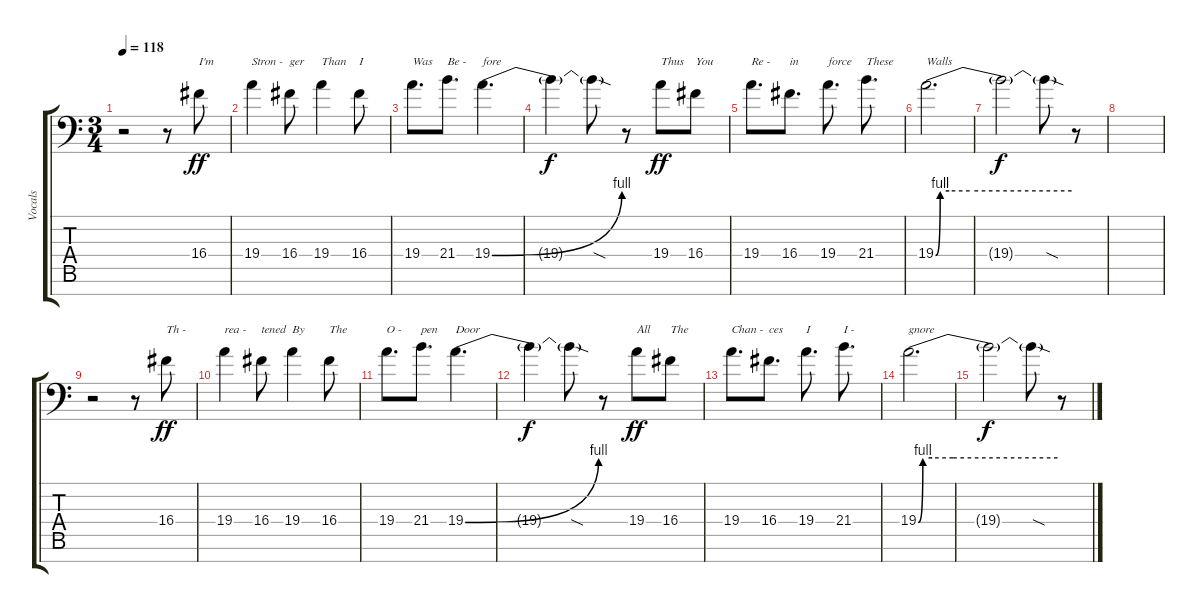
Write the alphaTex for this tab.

\track ("Vocals" "Vocals") {instrument bassoon}
\staff {score tabs}
\tuning (D4 A3 E3 D3 A2 E2 A1) {hide}
\ts (3 4)
\tempo 118
\clef f4
\ks c
r.2{dy ff} r.8 16.4.8{txt "I'm"} |
19.4.4{txt "Stron - "} 16.4.8{txt "ger"} 19.4.4{txt "Than"} 16.4.8{txt "I"} |
19.4.8{d txt "Was"} 21.4.8{d txt "Be - "} 19.4{be (bend 0 0 60 4)}.4{d txt "fore"} |
19.4{t}.4{dy f} 19.4{sod t}.8 r.8 19.4.8{txt "Thus" dy ff} 16.4.8{txt "You"} |
19.4.8{d txt "Re - "} 16.4.8{d txt "in"} 19.4.8{d txt "force"} 21.4.8{d txt "These"} |
19.4{be (custom 0 0 2 4 6 4 15 4 60 4)}.2{d txt "Walls"} |
19.4{t}.2{dy f} 19.4{sod t}.8 r.8 |
|
r.2 r.8 16.4.8{txt "Th - " dy ff} |
19.4.4{txt "rea - "} 16.4.8{txt "tened"} 19.4.4{txt "By"} 16.4.8{txt "The"} |
19.4.8{d txt "O - "} 21.4.8{d txt "pen"} 19.4{be (bend 0 0 60 4)}.4{d txt "Door"} |
19.4{t}.4{dy f} 19.4{sod t}.8 r.8 19.4.8{txt "All" dy ff} 16.4.8{txt "The"} |
19.4.8{d txt "Chan - "} 16.4.8{d txt "ces"} 19.4.8{d txt "I"} 21.4.8{d txt "I - "} |
19.4{be (custom 0 0 2 4 6 4 15 4 60 4)}.2{d txt "gnore"} |
19.4{t}.2{dy f} 19.4{sod t}.8 r.8
